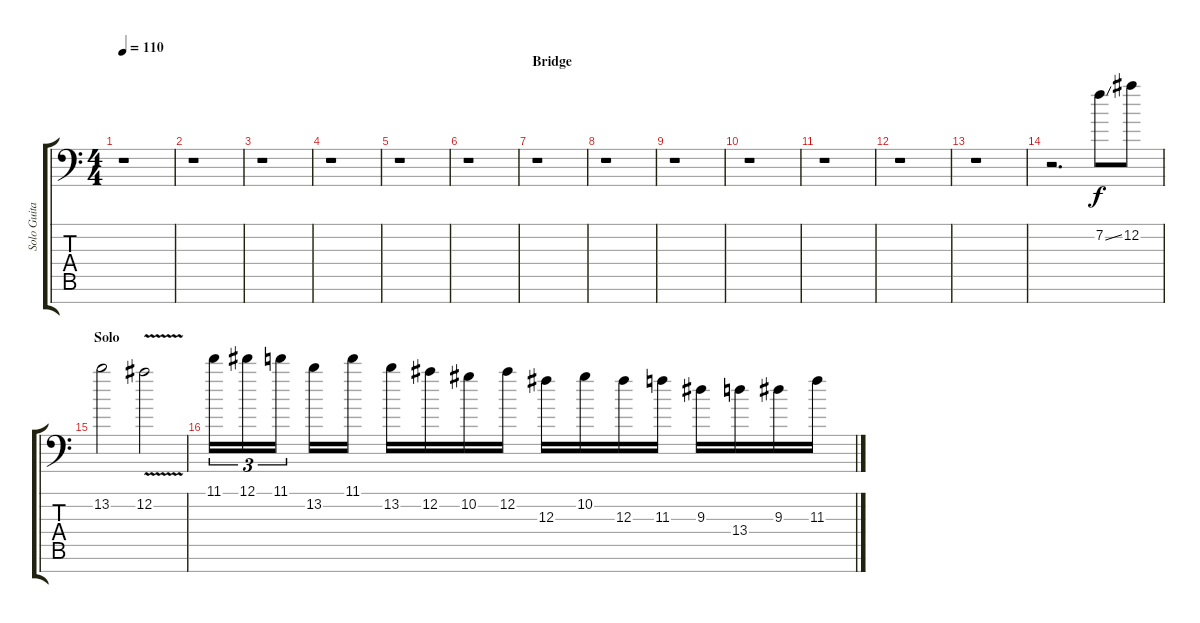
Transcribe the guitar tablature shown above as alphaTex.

\track ("Solo Guitar" "Solo Guita") {instrument overdrivenguitar}
\staff {score tabs}
\tuning (Eb4 Bb3 Gb3 Db3 Ab2 Eb2 Ab1) {hide}
\ts (4 4)
\tempo 110
\clef f4
\ks c
r.1{dy f} |
r.1 |
r.1 |
r.1 |
r.1 |
r.1 |
\section ("" "Bridge")
r.1 |
r.1 |
r.1 |
r.1 |
r.1 |
r.1 |
r.1 |
r.2{d} 7.2{ss}.8 12.2.8 |
\section ("" "Solo")
13.2.2 12.2{v}.2 |
11.1.16{tu (3 2)} 12.1.16{tu (3 2)} 11.1.16{tu (3 2)} 13.2.16 11.1.16 13.2.16 12.2.16 10.2.16 12.2.16 12.3.16 10.2.16 12.3.16 11.3.16 9.3.16 13.4.16 9.3.16 11.3.16
